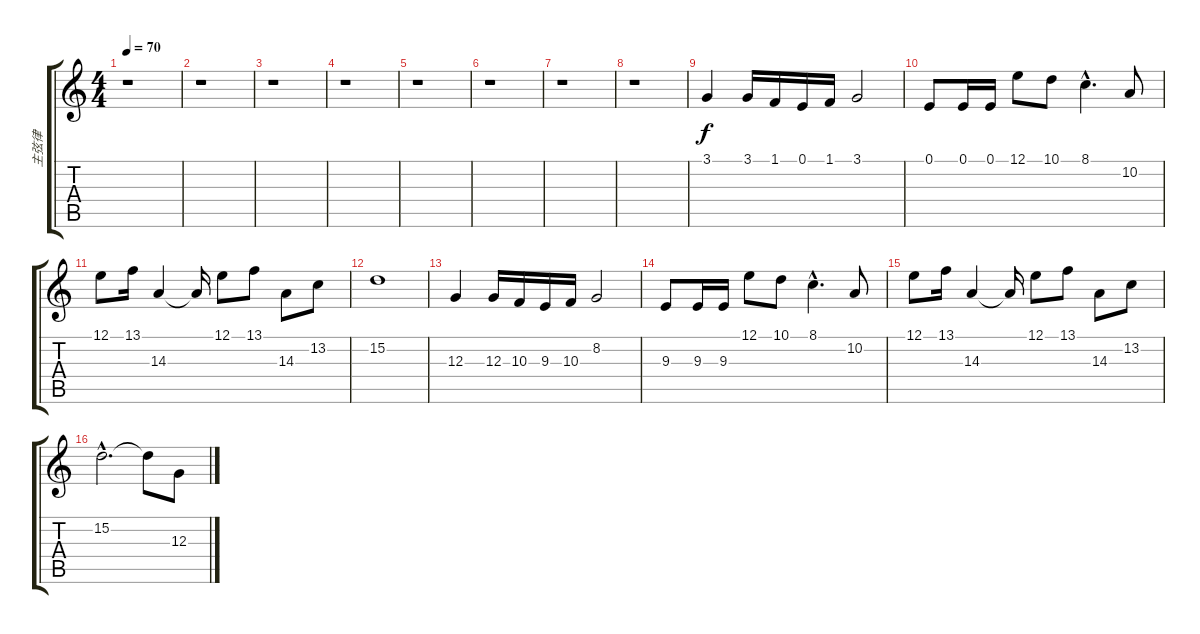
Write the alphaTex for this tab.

\track ("主弦律" "主弦律") {instrument flute}
\staff {score tabs}
\tuning (E4 B3 G3 D3 A2 E2) {hide}
\ts (4 4)
\tempo 70
\clef g2
\ks c
r.1{dy f} |
r.1 |
r.1 |
r.1 |
r.1 |
r.1 |
r.1 |
r.1 |
3.1.4 3.1.16 1.1.16 0.1.16 1.1.16 3.1.2 |
0.1.8 0.1.16 0.1.16 12.1.8 10.1.8 8.1{hac}.4{d} 10.2.8 |
12.1.8 13.1.16 14.3.4 14.3{t}.16 12.1.8 13.1.8 14.3.8 13.2.8 |
15.2.1 |
12.3.4 12.3.16 10.3.16 9.3.16 10.3.16 8.2.2 |
9.3.8 9.3.16 9.3.16 12.1.8 10.1.8 8.1{hac}.4{d} 10.2.8 |
12.1.8 13.1.16 14.3.4 14.3{t}.16 12.1.8 13.1.8 14.3.8 13.2.8 |
15.2{hac}.2{d} 15.2{t}.8 12.3.8
